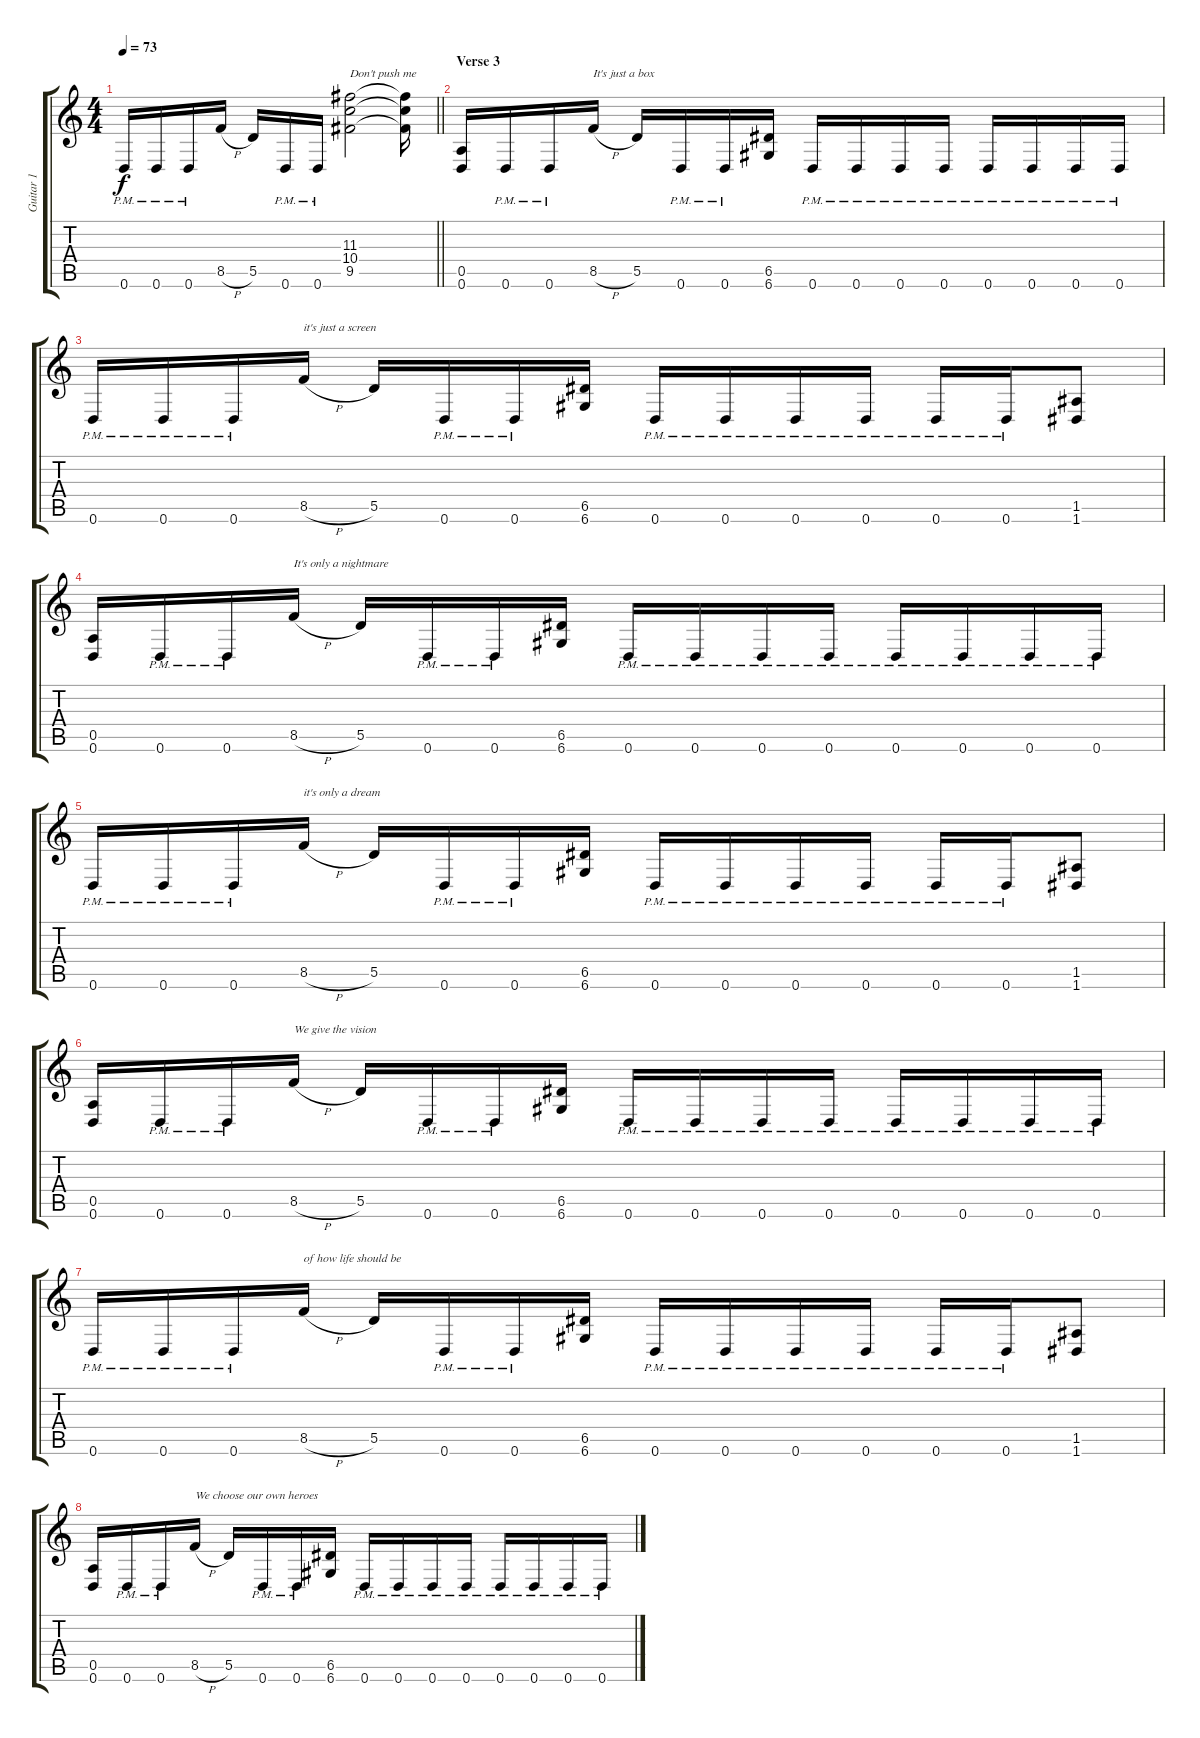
\track ("Guitar 1" "Guitar 1") {instrument distortionguitar}
\staff {score tabs}
\tuning (E4 B3 G3 D3 A2 D2) {hide}
\ts (4 4)
\tempo 73
\clef g2
\barLineRight lightlight
\ks c
0.6{pm}.16{dy f} 0.6{pm}.16 0.6{pm}.16 8.5{h}.16 5.5.16 0.6{pm}.16 0.6{pm}.16 (11.3 10.4 9.5).2{txt "Don't push me"} (11.3{t} 10.4{t} 9.5{t}).16 |
\section ("" "Verse 3")
(0.5 0.6).16 0.6{pm}.16 0.6{pm}.16 8.5{h}.16{txt "It's just a box"} 5.5.16 0.6{pm}.16 0.6{pm}.16 (6.5 6.6).16 0.6{pm}.16 0.6{pm}.16 0.6{pm}.16 0.6{pm}.16 0.6{pm}.16 0.6{pm}.16 0.6{pm}.16 0.6{pm}.16 |
0.6{pm}.16 0.6{pm}.16 0.6{pm}.16 8.5{h}.16{txt "it's just a screen"} 5.5.16 0.6{pm}.16 0.6{pm}.16 (6.5 6.6).16 0.6{pm}.16 0.6{pm}.16 0.6{pm}.16 0.6{pm}.16 0.6{pm}.16 0.6{pm}.16 (1.5 1.6).8 |
(0.5 0.6).16 0.6{pm}.16 0.6{pm}.16 8.5{h}.16{txt "It's only a nightmare"} 5.5.16 0.6{pm}.16 0.6{pm}.16 (6.5 6.6).16 0.6{pm}.16 0.6{pm}.16 0.6{pm}.16 0.6{pm}.16 0.6{pm}.16 0.6{pm}.16 0.6{pm}.16 0.6{pm}.16 |
0.6{pm}.16 0.6{pm}.16 0.6{pm}.16 8.5{h}.16{txt "it's only a dream"} 5.5.16 0.6{pm}.16 0.6{pm}.16 (6.5 6.6).16 0.6{pm}.16 0.6{pm}.16 0.6{pm}.16 0.6{pm}.16 0.6{pm}.16 0.6{pm}.16 (1.5 1.6).8 |
(0.5 0.6).16 0.6{pm}.16 0.6{pm}.16 8.5{h}.16{txt "We give the vision"} 5.5.16 0.6{pm}.16 0.6{pm}.16 (6.5 6.6).16 0.6{pm}.16 0.6{pm}.16 0.6{pm}.16 0.6{pm}.16 0.6{pm}.16 0.6{pm}.16 0.6{pm}.16 0.6{pm}.16 |
0.6{pm}.16 0.6{pm}.16 0.6{pm}.16 8.5{h}.16{txt "of how life should be"} 5.5.16 0.6{pm}.16 0.6{pm}.16 (6.5 6.6).16 0.6{pm}.16 0.6{pm}.16 0.6{pm}.16 0.6{pm}.16 0.6{pm}.16 0.6{pm}.16 (1.5 1.6).8 |
(0.5 0.6).16 0.6{pm}.16 0.6{pm}.16 8.5{h}.16{txt "We choose our own heroes"} 5.5.16 0.6{pm}.16 0.6{pm}.16 (6.5 6.6).16 0.6{pm}.16 0.6{pm}.16 0.6{pm}.16 0.6{pm}.16 0.6{pm}.16 0.6{pm}.16 0.6{pm}.16 0.6{pm}.16
